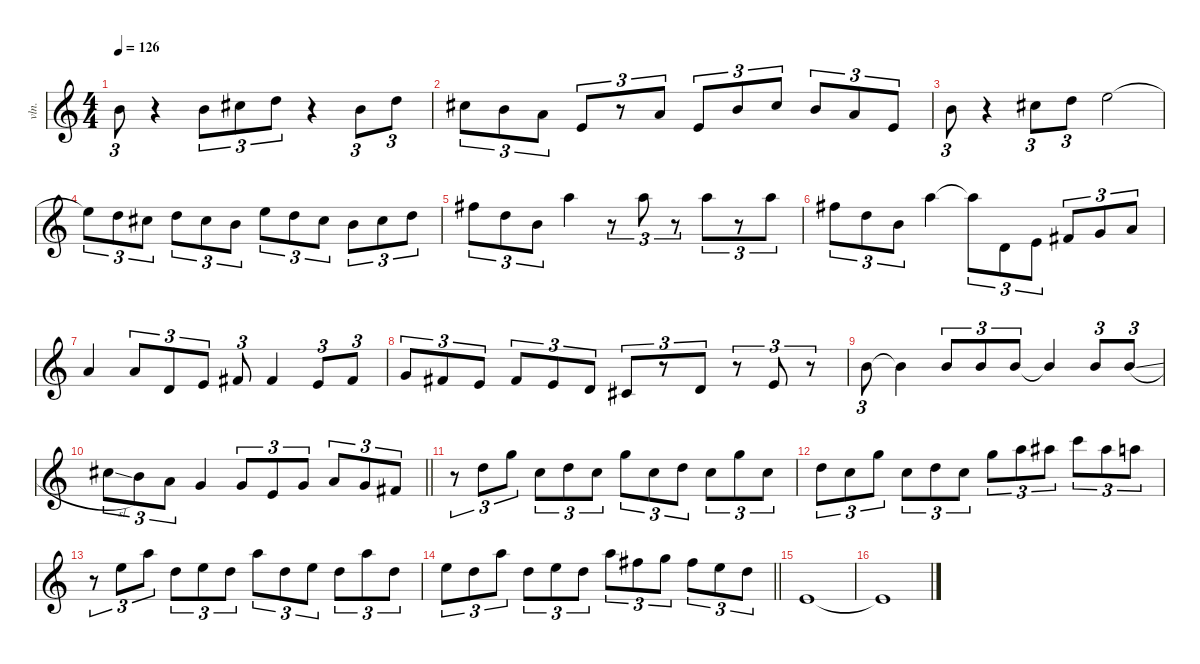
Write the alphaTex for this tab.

\defaultSystemsLayout 4
\hideDynamics
\bracketExtendMode nobrackets
\otherSystemsTrackNameOrientation horizontal
\track ("Strings 1" "vln.") {instrument stringensemble1}
\staff {score}
\tuning (E4 B3 G3 D3 A2 E2)
\ts (4 4)
\tempo 126
\clef g2
\ks c
12.2.8{tu (3 2) dy f beam Down} r.4{beam Down} 12.2.8{tu (3 2) beam Down} 14.2{acc #}.8{tu (3 2) beam Down} 15.2.8{tu (3 2) beam Down} r.4{beam Down} 12.2.8{tu (3 2) beam Down} 15.2.8{tu (3 2) beam Down} |
14.2{acc #}.8{tu (3 2) beam Down} 12.2.8{tu (3 2) beam Down} 10.2.8{tu (3 2) beam Down} 9.3.8{tu (3 2) beam Up} r.8{tu (3 2) beam Up} 10.2.8{tu (3 2) beam Up} 9.3.8{tu (3 2) beam Up} 12.2.8{tu (3 2) beam Up} 14.2{acc #}.8{tu (3 2) beam Up} 12.2.8{tu (3 2) beam Up} 10.2.8{tu (3 2) beam Up} 9.3.8{tu (3 2) beam Up} |
12.2.8{tu (3 2) beam Down} r.4{beam Down} 14.2{acc #}.8{tu (3 2) beam Down} 15.2.8{tu (3 2) beam Down} 17.2.2{beam Down} |
17.2{t}.8{tu (3 2) beam Down} 15.2.8{tu (3 2) beam Down} 14.2{acc #}.8{tu (3 2) beam Down} 15.2.8{tu (3 2) beam Down} 14.2{acc #}.8{tu (3 2) beam Down} 12.2.8{tu (3 2) beam Down} 17.2.8{tu (3 2) beam Down} 15.2.8{tu (3 2) beam Down} 14.2{acc #}.8{tu (3 2) beam Down} 12.2.8{tu (3 2) beam Down} 14.2{acc #}.8{tu (3 2) beam Down} 15.2.8{tu (3 2) beam Down} |
14.1{acc #}.8{tu (3 2) beam Down} 15.2.8{tu (3 2) beam Down} 16.3.8{tu (3 2) beam Down} 17.1.4{beam Down} r.8{tu (3 2) beam Down} 17.1.8{tu (3 2) beam Down} r.8{tu (3 2) beam Down} 17.1.8{tu (3 2) beam Down} r.8{tu (3 2) beam Down} 17.1.8{tu (3 2) beam Down} |
14.1{acc #}.8{tu (3 2) beam Down} 15.2.8{tu (3 2) beam Down} 16.3.8{tu (3 2) beam Down} 17.1.4{beam Down} 17.1{t}.8{tu (3 2) beam Down} 7.3.8{tu (3 2) beam Down} 9.3.8{tu (3 2) beam Down} 7.2{acc #}.8{tu (3 2) beam Up} 8.2.8{tu (3 2) beam Up} 10.2.8{tu (3 2) beam Up} |
10.2.4{beam Up} 10.2.8{tu (3 2) beam Up} 7.3.8{tu (3 2) beam Up} 9.3.8{tu (3 2) beam Up} 7.2{acc #}.8{tu (3 2) beam Up} 7.2{acc #}.4{beam Up} 9.3.8{tu (3 2) beam Up} 7.2{acc #}.8{tu (3 2) beam Up} |
8.2.8{tu (3 2) beam Up} 7.2{acc #}.8{tu (3 2) beam Up} 9.3.8{tu (3 2) beam Up} 7.2{acc #}.8{tu (3 2) beam Up} 9.3.8{tu (3 2) beam Up} 7.3.8{tu (3 2) beam Up} 6.3{acc #}.8{tu (3 2) beam Up} r.8{tu (3 2) beam Up} 7.3.8{tu (3 2) beam Up} r.8{tu (3 2) beam Up} 9.3.8{tu (3 2) beam Up} r.8{tu (3 2) beam Up} |
12.2.8{tu (3 2) beam Down} 12.2{t}.4{beam Down} 12.2.8{tu (3 2) beam Up} 12.2.8{tu (3 2) beam Up} 12.2.8{tu (3 2) beam Up} 12.2{t}.4{beam Up} 12.2.8{tu (3 2) beam Up} 12.2{sl}.8{tu (3 2) beam Up} |
\barLineRight lightlight
14.2{sl acc #}.8{tu (3 2) beam Down} 12.2.8{tu (3 2) beam Down} 10.2.8{tu (3 2) beam Down} 8.2.4{beam Up} 8.2.8{tu (3 2) beam Up} 5.2.8{tu (3 2) beam Up} 8.2.8{tu (3 2) beam Up} 10.2.8{tu (3 2) beam Up} 8.2.8{tu (3 2) beam Up} 7.2{acc #}.8{tu (3 2) beam Up} |
r.8{tu (3 2) beam Down} 15.2.8{tu (3 2) beam Down} 15.1.8{tu (3 2) beam Down} 13.2.8{tu (3 2) beam Down} 15.2.8{tu (3 2) beam Down} 13.2.8{tu (3 2) beam Down} 15.1.8{tu (3 2) beam Down} 13.2.8{tu (3 2) beam Down} 15.2.8{tu (3 2) beam Down} 13.2.8{tu (3 2) beam Down} 15.1.8{tu (3 2) beam Down} 13.2.8{tu (3 2) beam Down} |
15.2.8{tu (3 2) beam Down} 13.2.8{tu (3 2) beam Down} 15.1.8{tu (3 2) beam Down} 13.2.8{tu (3 2) beam Down} 15.2.8{tu (3 2) beam Down} 13.2.8{tu (3 2) beam Down} 15.1.8{tu (3 2) beam Down} 17.1.8{tu (3 2) beam Down} 18.1{acc #}.8{tu (3 2) beam Down} 20.1.8{tu (3 2) beam Down} 18.1{acc #}.8{tu (3 2) beam Down} 17.1.8{tu (3 2) beam Down} |
r.8{tu (3 2) beam Down} 17.2.8{tu (3 2) beam Down} 17.1.8{tu (3 2) beam Down} 15.2.8{tu (3 2) beam Down} 17.2.8{tu (3 2) beam Down} 15.2.8{tu (3 2) beam Down} 17.1.8{tu (3 2) beam Down} 15.2.8{tu (3 2) beam Down} 17.2.8{tu (3 2) beam Down} 15.2.8{tu (3 2) beam Down} 17.1.8{tu (3 2) beam Down} 15.2.8{tu (3 2) beam Down} |
\barLineRight lightlight
17.2.8{tu (3 2) beam Down} 15.2.8{tu (3 2) beam Down} 17.1.8{tu (3 2) beam Down} 15.2.8{tu (3 2) beam Down} 17.2.8{tu (3 2) beam Down} 15.2.8{tu (3 2) beam Down} 17.1.8{tu (3 2) beam Down} 14.1{acc #}.8{tu (3 2) beam Down} 15.1.8{tu (3 2) beam Down} 14.1{acc #}.8{tu (3 2) beam Down} 17.2.8{tu (3 2) beam Down} 15.2.8{tu (3 2) beam Down} |
9.3.1{beam Up} |
9.3{t}.1{beam Up}
